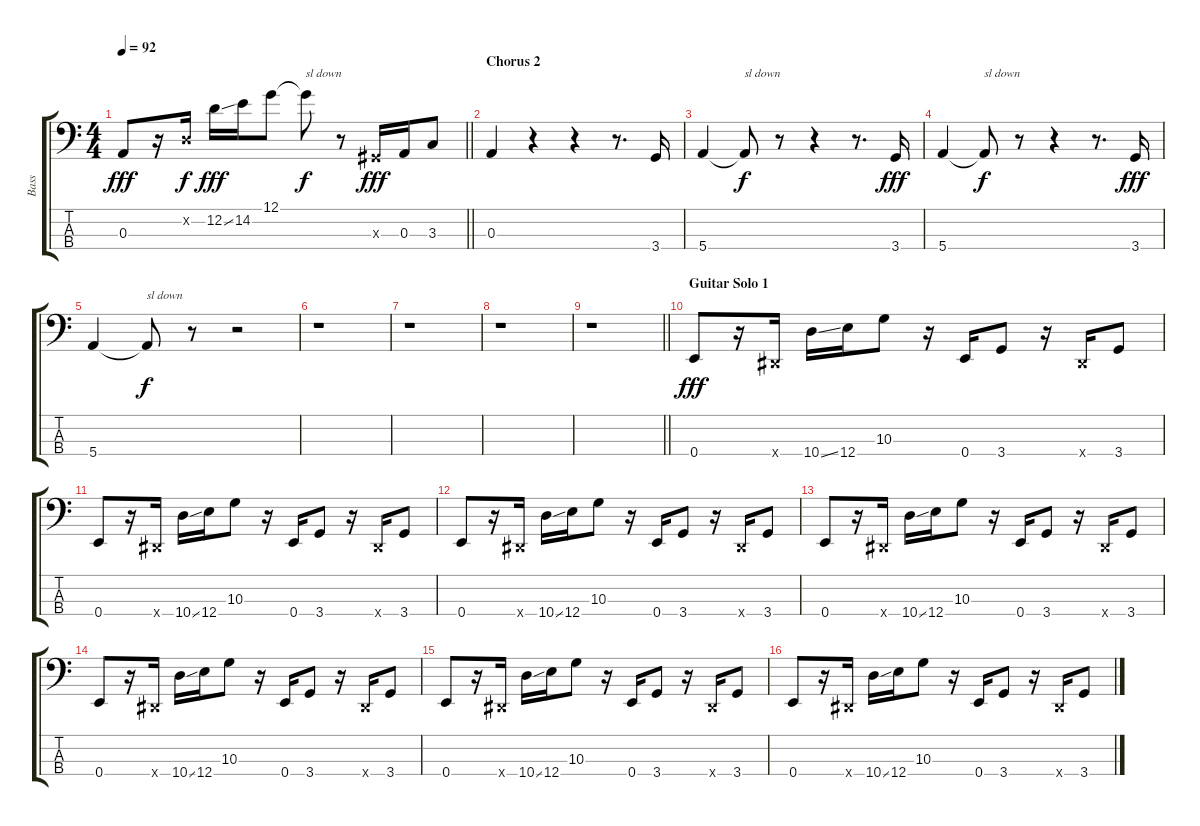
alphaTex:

\track ("Bass" "Bass") {instrument electricbassfinger}
\staff {score tabs}
\tuning (G2 D2 A1 E1) {hide}
\ts (4 4)
\tempo 92
\clef f4
\barLineRight lightlight
\ks c
0.3.8{dy fff} r.16 0.2{x}.16{dy f} 12.2{ss}.16{dy fff} 14.2.16 12.1.8 12.1{t}.8{txt "sl down" dy f} r.8 -1.3{x}.16{dy fff} 0.3.16 3.3.8 |
\section ("" "Chorus 2")
0.3.4 r.4 r.4 r.8{d} 3.4.16 |
5.4.4 5.4{t}.8{txt "sl down" dy f} r.8 r.4 r.8{d} 3.4.16{dy fff} |
5.4.4 5.4{t}.8{txt "sl down" dy f} r.8 r.4 r.8{d} 3.4.16{dy fff} |
5.4.4 5.4{t}.8{txt "sl down" dy f} r.8 r.2 |
r.1 |
r.1 |
r.1 |
\barLineRight lightlight
r.1 |
\section ("" "Guitar Solo 1")
0.4.8{dy fff} r.16 -1.4{x}.16 10.4{ss}.16 12.4.16 10.3.8 r.16 0.4.16 3.4.8 r.16 -1.4{x}.16 3.4.8 |
0.4.8 r.16 -1.4{x}.16 10.4{ss}.16 12.4.16 10.3.8 r.16 0.4.16 3.4.8 r.16 -1.4{x}.16 3.4.8 |
0.4.8 r.16 -1.4{x}.16 10.4{ss}.16 12.4.16 10.3.8 r.16 0.4.16 3.4.8 r.16 -1.4{x}.16 3.4.8 |
0.4.8 r.16 -1.4{x}.16 10.4{ss}.16 12.4.16 10.3.8 r.16 0.4.16 3.4.8 r.16 -1.4{x}.16 3.4.8 |
0.4.8 r.16 -1.4{x}.16 10.4{ss}.16 12.4.16 10.3.8 r.16 0.4.16 3.4.8 r.16 -1.4{x}.16 3.4.8 |
0.4.8 r.16 -1.4{x}.16 10.4{ss}.16 12.4.16 10.3.8 r.16 0.4.16 3.4.8 r.16 -1.4{x}.16 3.4.8 |
0.4.8 r.16 -1.4{x}.16 10.4{ss}.16 12.4.16 10.3.8 r.16 0.4.16 3.4.8 r.16 -1.4{x}.16 3.4.8
